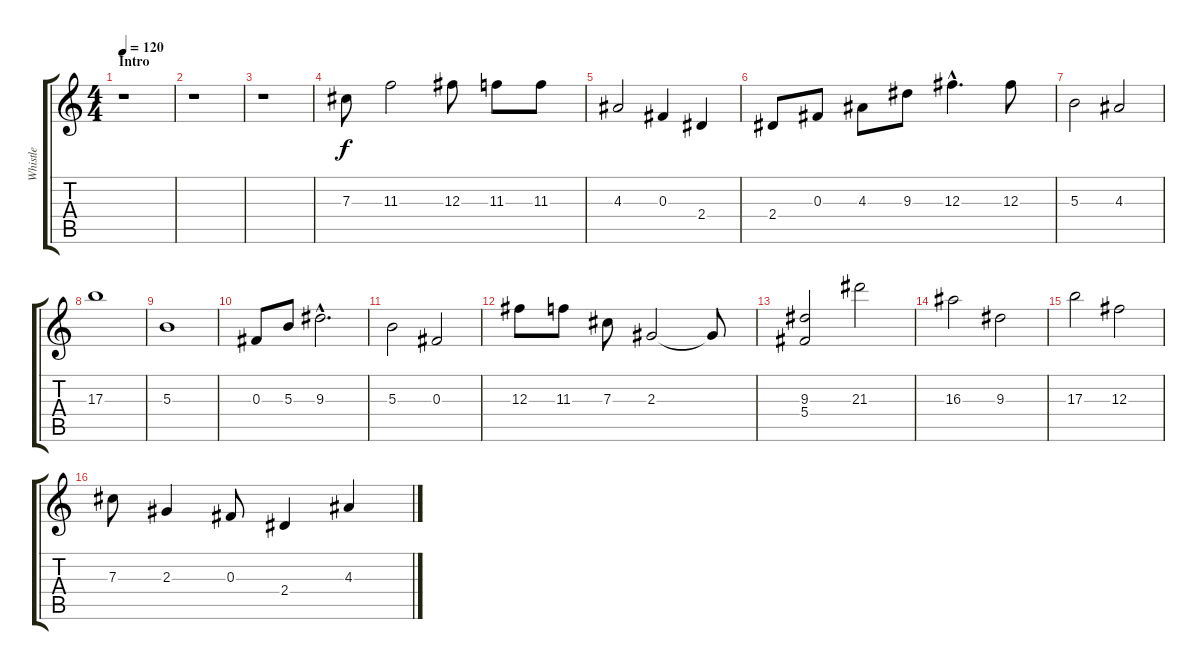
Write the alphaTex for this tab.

\track ("Whistle" "Whistle") {instrument overdrivenguitar}
\staff {score tabs}
\tuning (Eb4 Bb3 Gb3 Db3 Ab2 Eb2) {hide}
\ts (4 4)
\section ("" "Intro")
\tempo 120
\clef g2
\ks c
r.1{dy f instrument overdrivenguitar} |
r.1 |
r.1 |
7.3.8 11.3.2 12.3.8 11.3.8 11.3.8 |
4.3.2 0.3.4 2.4.4 |
2.4.8 0.3.8 4.3.8 9.3.8 12.3{hac}.4{d} 12.3.8 |
5.3.2 4.3.2 |
17.3.1 |
5.3.1 |
0.3.8 5.3.8 9.3{hac}.2{d} |
5.3.2 0.3.2 |
12.3.8 11.3.8 7.3.8 2.3.2 2.3{t}.8 |
(9.3 5.4).2 21.3.2 |
16.3.2 9.3.2 |
17.3.2 12.3.2 |
7.3.8 2.3.4 0.3.8 2.4.4 4.3.4
